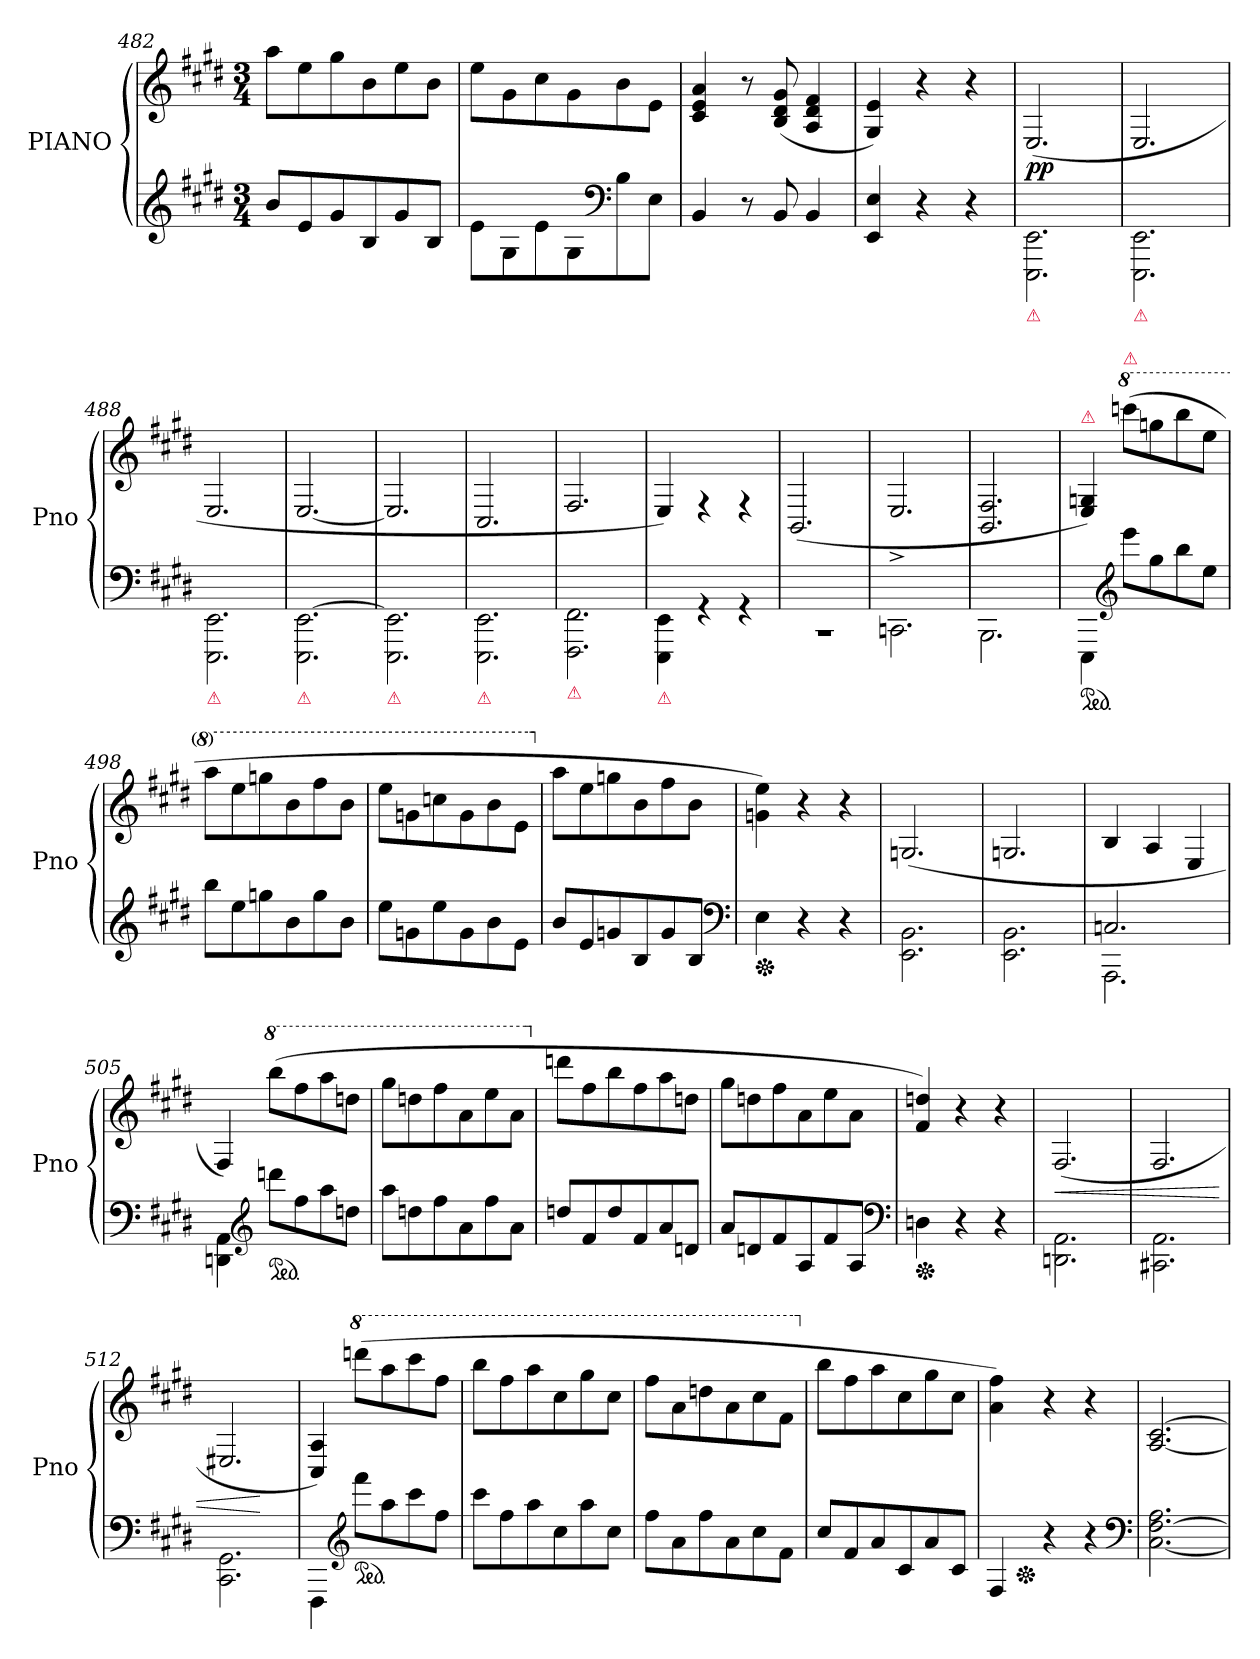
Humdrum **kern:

**kern	**kern	**dynam
*part1	*part1	*part1
*staff2	*staff1	*staff1/2
*I"PIANO	*	*
*I'Pno	*	*
*clefG2	*clefG2	*
*k[f#c#g#d#]	*k[f#c#g#d#]	*
*M3/4	*M3/4	*
=482	=482	=482
8bL	8aaL	.
8e	8ee	.
8g#	8gg#	.
8B	8b	.
8g#	8ee	.
8BJ	8bJ	.
=483	=483	=483
8eL	8eeL	.
8G#\	8g#	.
8e	8cc#\	.
8G#	8g#	.
*clefF4	*	*
8B	8b	.
8EJ	8eJ	.
=484	=484	=484
4BB	4c# 4e 4a	.
8r	8r	.
8BB	(>8B 8d# 8g#	.
4BB	4A 4d# 4f#	.
=485	=485	=485
4EE 4E	4G# 4e)	.
4r	4r	.
4r	4r	.
=486	=486	=486
!LO:TX:b:color=crimson:t=⚠	!	!
!	!	!LO:DY:b
2.EEE\ 2.EE\	(>2.E/	pp
=487	=487	=487
!LO:TX:b:color=crimson:t=⚠	!	!
2.EEE\ 2.EE\	2.E/	.
=488	=488	=488
!LO:TX:b:color=crimson:t=⚠	!	!
2.EEE\ 2.EE\	2.E/	.
=489	=489	=489
!LO:TX:b:color=crimson:t=⚠	!	!
2.EEE\ [2.EE\	[2.E/	.
=490	=490	=490
!LO:TX:b:color=crimson:t=⚠	!	!
2.EEE\ 2.EE]\	2.E/]	.
=491	=491	=491
!LO:TX:b:color=crimson:t=⚠	!	!
2.EEE\ 2.EE\	2.C#/	.
=492	=492	=492
!LO:TX:b:color=crimson:t=⚠	!	!
2.FFF#\ 2.FF#\	2.F#/	.
=493	=493	=493
!LO:TX:b:color=crimson:t=⚠	!	!
4EEE\ 4EE\	4E/)	.
4rGG	4rF	.
4rGG	4rF	.
=494	=494	=494
2.rCC	(>2.BB/	.
=495	=495	=495
2.CCn^<\	2.E/	.
=496	=496	=496
2.BBB\	2.BB/ 2.F#/	.
=497	=497	=497
!	!LO:TX:a:color=crimson:t=⚠	!
*ped	*	*
4EEE\	4E/ 4Gn/)	.
*clefG2	*	*
*	*8va	*
!	!LO:TX:a:color=crimson:t=⚠	!
8eeeL	(>8ccccnL	.
8gg#	8gggn	.
8bb	8bbb	.
8eeJ	8eeeJ	.
=498	=498	=498
8bbL	8aaaL	.
8ee	8eee	.
8ggn	8gggn	.
8b	8bb	.
8gg	8fff#	.
8bJ	8bbJ	.
=499	=499	=499
8eeL	8eee\L	.
8gn\	8ggn	.
8ee	8cccn	.
8g	8gg	.
8b	8bb	.
8eJ	8eeJ	.
=500	=500	=500
*	*X8va	*
8bL	8aaL	.
8e	8ee	.
8gn	8ggn	.
8B	8b	.
8g	8ff#	.
8BJ	8bJ	.
*clefF4	*	*
=501	=501	=501
*Xped	*	*
4E	4gn 4ee)	.
4r	4r	.
4r	4r	.
=502	=502	=502
2.EE\ 2.BB\	(>2.Gn/	.
=503	=503	=503
2.EE\ 2.BB\	2.Gn/	.
=504	=504	=504
*^	*	*
2.Cn	2.AAA	4B/	.
.	.	4A/	.
.	.	4E/	.
*v	*v	*	*
=505	=505	=505
4DDn\ 4AA\	4F#/)	.
*clefG2	*	*
*	*8va	*
*ped	*	*
8dddnL	(>8bbbL	.
8ff#	8fff#	.
8aa	8aaa	.
8ddnJ	8dddnJ	.
=506	=506	=506
8aaL	8ggg#L	.
8ddn	8dddn	.
8ff#	8fff#	.
8a	8aa	.
8ff#	8eee	.
8aJ	8aaJ	.
=507	=507	=507
*	*X8va	*
8ddnL	8dddnL	.
8f#	8ff#	.
8dd	8bb	.
8f#	8ff#	.
8a	8aa	.
8dnJ	8ddnJ	.
=508	=508	=508
8aL	8gg#L	.
8dn	8ddn	.
8f#	8ff#	.
8A	8a	.
8f#	8ee	.
8AJ	8aJ	.
*clefF4	*	*
=509	=509	=509
*Xped	*	*
4Dn	4f# 4ddn)	.
4r	4r	.
4r	4r	.
=510	=510	=510
!	!	!LO:HP:b
2.DDn\ 2.AA\	(>2.F#/	<
=511	=511	=511
2.CC#X\ 2.AA\	2.F#/	.
=512	=512	=512
2.CC#\ 2.GG#\	2.E#X/	.
.	.	[
=513	=513	=513
4FFF#\	4C#/ 4A/)	.
*clefG2	*	*
*	*8va	*
*ped	*	*
8fff#L	(>8ddddnL	.
8aa	8aaa	.
8ccc#	8cccc#	.
8ff#J	8fff#J	.
=514	=514	=514
8ccc#L	8bbbL	.
8ff#	8fff#	.
8aa	8aaa	.
8cc#	8ccc#	.
8aa	8ggg#	.
8cc#J	8ccc#J	.
=515	=515	=515
8ff#L	8fff#L	.
8a	8aa	.
8ff#	8dddn	.
8a	8aa	.
8cc#	8ccc#	.
8f#J	8ff#J	.
=516	=516	=516
*	*X8va	*
8cc#L	8bbL	.
8f#	8ff#	.
8a	8aa	.
8c#	8cc#	.
8a	8gg#	.
8c#J	8cc#J	.
=517	=517	=517
*	*^	*
4F#	4a 4ff#)	8ryy	.
*Xped	*	*	*
.	.	2ryy	.
4r	4r	.	.
4r	4r	.	.
.	.	8ryy	.
*clefF4	*	*	*
*	*v	*v	*
=518	=518	=518
[2.C# [2.F# 2.A	[2.A/ [2.c#/	.
=	=	=
*-	*-	*-
